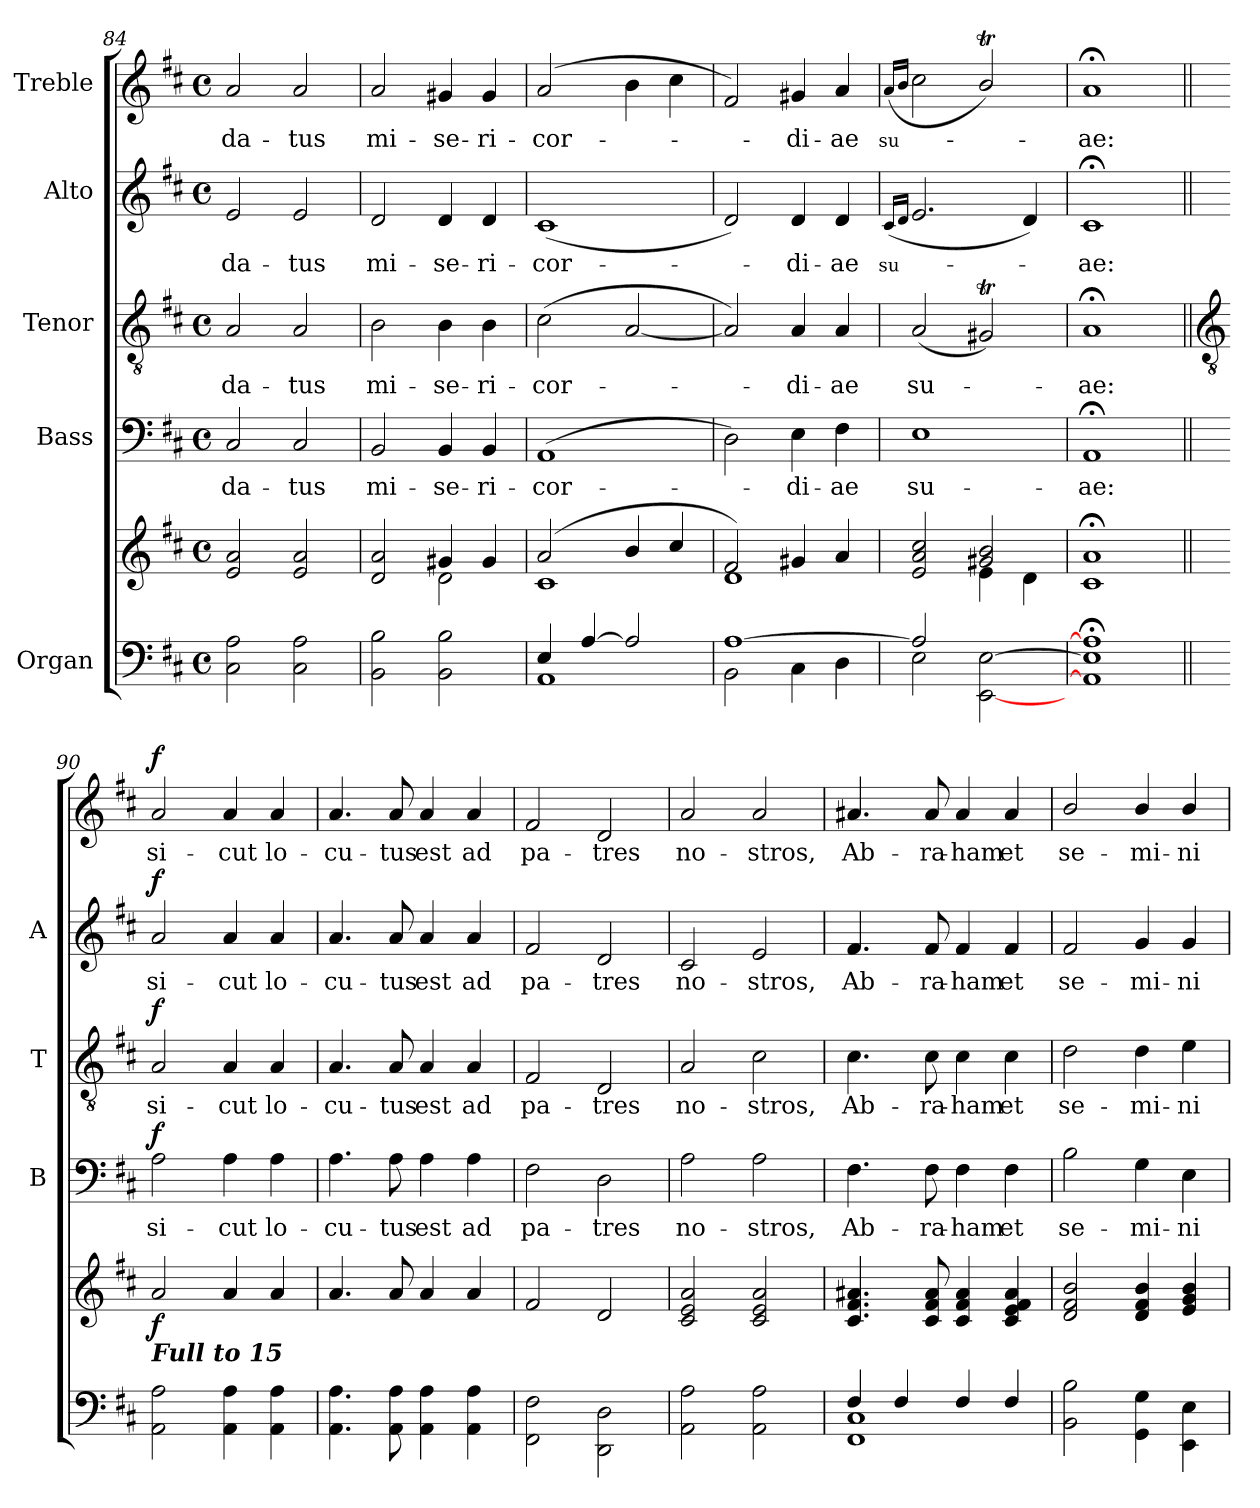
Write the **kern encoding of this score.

**kern	**kern	**dynam	**kern	**text	**dynam	**kern	**text	**dynam	**kern	**text	**dynam	**kern	**text	**dynam
*part5	*part5	*part5	*part4	*part4	*part4	*part3	*part3	*part3	*part2	*part2	*part2	*part1	*part1	*part1
*staff6	*staff5	*staff5/6	*staff4	*staff4	*staff4	*staff3	*staff3	*staff3	*staff2	*staff2	*staff2	*staff1	*staff1	*staff1
*I"Organ	*	*	*I"Bass	*	*	*I"Tenor	*	*	*I"Alto	*	*	*I"Treble	*	*
*	*	*	*I'B	*	*	*I'T	*	*	*I'A	*	*	*	*	*
*clefF4	*clefG2	*	*clefF4	*	*	*clefGv2	*	*	*clefG2	*	*	*clefG2	*	*
*k[f#c#]	*k[f#c#]	*	*k[f#c#]	*	*	*k[f#c#]	*	*	*k[f#c#]	*	*	*k[f#c#]	*	*
*D:	*D:	*	*D:	*	*	*D:	*	*	*D:	*	*	*D:	*	*
*M4/4	*M4/4	*	*M4/4	*	*	*M4/4	*	*	*M4/4	*	*	*M4/4	*	*
*met(c)	*met(c)	*	*met(c)	*	*	*met(c)	*	*	*met(c)	*	*	*met(c)	*	*
=84	=84	=84	=84	=84	=84	=84	=84	=84	=84	=84	=84	=84	=84	=84
*^	*^	*	*	*	*	*	*	*	*	*	*	*	*	*
!	!	!	!	!	!	!LO:LY:b	!	!	!LO:LY:b	!	!	!LO:LY:b	!	!	!LO:LY:b	!
1ryy	2C#\ 2A\	2e 2a	1ryy	.	2C#	-da-	.	2A	-da-	.	2e	-da-	.	2a	-da-	.
!	!	!	!	!	!	!LO:LY:b	!	!	!LO:LY:b	!	!	!LO:LY:b	!	!	!LO:LY:b	!
.	2C#\ 2A\	2e 2a	.	.	2C#	-tus	.	2A	-tus	.	2e	-tus	.	2a	-tus	.
=85	=85	=85	=85	=85	=85	=85	=85	=85	=85	=85	=85	=85	=85	=85	=85	=85
!	!	!	!	!	!	!LO:LY:b	!	!	!LO:LY:b	!	!	!LO:LY:b	!	!	!LO:LY:b	!
1ryy	2BB\ 2B\	2d 2a	2ryy	.	2BB	mi-	.	2B	mi-	.	2d	mi-	.	2a	mi-	.
!	!	!	!	!	!	!LO:LY:b	!	!	!LO:LY:b	!	!	!LO:LY:b	!	!	!LO:LY:b	!
.	2BB\ 2B\	4g#X	2d\	.	4BB	-se-	.	4B	-se-	.	4d	-se-	.	4g#X	-se-	.
!	!	!	!	!	!	!LO:LY:b	!	!	!LO:LY:b	!	!	!LO:LY:b	!	!	!LO:LY:b	!
.	.	4g#	.	.	4BB	-ri-	.	4B	-ri-	.	4d	-ri-	.	4g#	-ri-	.
=86	=86	=86	=86	=86	=86	=86	=86	=86	=86	=86	=86	=86	=86	=86	=86	=86
!	!	!	!	!	!	!LO:LY:b	!	!	!LO:LY:b	!	!	!LO:LY:b	!	!	!LO:LY:b	!
4E/	1AA\	(>2a	1c#\	.	(>1AA	-cor-	.	(<2c#	-cor-	.	(<1c#	-cor-	.	(>2a	-cor-	.
[4A/	.	.	.	.	.	.	.	.	.	.	.	.	.	.	.	.
2A/]	.	4b	.	.	.	.	.	[2A	.	.	.	.	.	4b	.	.
.	.	4cc#	.	.	.	.	.	.	.	.	.	.	.	4cc#	.	.
=87	=87	=87	=87	=87	=87	=87	=87	=87	=87	=87	=87	=87	=87	=87	=87	=87
[1A/	2BB\	2f#)	1d\	.	2D)	.	.	2A])	.	.	2d)	.	.	2f#)	.	.
!	!	!	!	!	!	!LO:LY:b	!	!	!LO:LY:b	!	!	!LO:LY:b	!	!	!LO:LY:b	!
.	4C#\	4g#X	.	.	4E	di-	.	4A	di-	.	4d	di-	.	4g#X	di-	.
!	!	!	!	!	!	!LO:LY:b	!	!	!LO:LY:b	!	!	!LO:LY:b	!	!	!LO:LY:b	!
.	4D\	4a	.	.	4F#	-ae	.	4A	-ae	.	4d	-ae	.	4a	-ae	.
=88	=88	=88	=88	=88	=88	=88	=88	=88	=88	=88	=88	=88	=88	=88	=88	=88
!	!	!	!	!	!	!	!	!	!	!	!	!LO:LY:b	!	!	!LO:LY:b	!
.	.	.	.	.	.	.	.	.	.	.	(<16qqc#LL	su-	.	(>16qqaLL	su-	.
.	.	.	.	.	.	.	.	.	.	.	16qqdJJ	.	.	16qqbJJ	.	.
!	!	!	!	!	!	!LO:LY:b	!	!	!LO:LY:b	!	!	!	!	!	!	!
2A/]	2E\	2e 2a 2cc#	2ryy	.	1E	su-	.	(<2A	su-	.	2.e	.	.	2cc#	.	.
2ryy	[2EE\ [2E\	2g#X/ 2b/	4e\	.	.	.	.	2G#Xt)	.	.	.	.	.	2bT/)	.	.
.	.	.	4d\	.	.	.	.	.	.	.	4d)	.	.	.	.	.
*v	*v	*	*	*	*	*	*	*	*	*	*	*	*	*	*	*
=89	=89	=89	=89	=89	=89	=89	=89	=89	=89	=89	=89	=89	=89	=89	=89
!	!	!	!	!	!LO:LY:b	!	!	!LO:LY:b	!	!	!LO:LY:b	!	!	!LO:LY:b	!
1AA\]; 1E\]; 1A\];	1c#;< 1a;<	1ryy	.	1AA;<	-ae:	.	1A;<	ae:	.	1c#;<	ae:	.	1a;<	ae:	.
!!LO:LB:g=z
=90||	=90||	=90||	=90||	=90||	=90||	=90||	=90||	=90||	=90||	=90||	=90||	=90||	=90||	=90||	=90||
*	*	*	*	*	*	*	*clefGv2	*	*	*	*	*	*	*	*
*^	*	*	*	*	*	*	*	*	*	*	*	*	*	*	*
!	!	!LO:TX:b:Bi:t=Full to 15	!	!	!	!	!	!	!	!	!	!	!	!	!	!
!	!	!	!	!LO:DY:b	!	!LO:LY:b	!LO:DY:b	!	!LO:LY:b	!LO:DY:b	!	!LO:LY:b	!LO:DY:b	!	!LO:LY:b	!LO:DY:b
1ryy	2AA 2A	2a	1ryy	f	2A	si-	f	2A	si-	f	2a	si-	f	2a	si-	f
!	!	!	!	!	!	!LO:LY:b	!	!	!LO:LY:b	!	!	!LO:LY:b	!	!	!LO:LY:b	!
.	4AA 4A	4a	.	.	4A	-cut	.	4A	-cut	.	4a	-cut	.	4a	-cut	.
!	!	!	!	!	!	!LO:LY:b	!	!	!LO:LY:b	!	!	!LO:LY:b	!	!	!LO:LY:b	!
.	4AA 4A	4a	.	.	4A	lo-	.	4A	lo-	.	4a	lo-	.	4a	lo-	.
=91	=91	=91	=91	=91	=91	=91	=91	=91	=91	=91	=91	=91	=91	=91	=91	=91
!	!	!	!	!	!	!LO:LY:b	!	!	!LO:LY:b	!	!	!LO:LY:b	!	!	!LO:LY:b	!
1ryy	4.AA 4.A	4.a	1ryy	.	4.A	-cu-	.	4.A	-cu-	.	4.a	-cu-	.	4.a	-cu-	.
!	!	!	!	!	!	!LO:LY:b	!	!	!LO:LY:b	!	!	!LO:LY:b	!	!	!LO:LY:b	!
.	8AA 8A	8a	.	.	8A	-tus	.	8A	-tus	.	8a	-tus	.	8a	-tus	.
!	!	!	!	!	!	!LO:LY:b	!	!	!LO:LY:b	!	!	!LO:LY:b	!	!	!LO:LY:b	!
.	4AA 4A	4a	.	.	4A	est	.	4A	est	.	4a	est	.	4a	est	.
!	!	!	!	!	!	!LO:LY:b	!	!	!LO:LY:b	!	!	!LO:LY:b	!	!	!LO:LY:b	!
.	4AA 4A	4a	.	.	4A	ad	.	4A	ad	.	4a	ad	.	4a	ad	.
=92	=92	=92	=92	=92	=92	=92	=92	=92	=92	=92	=92	=92	=92	=92	=92	=92
!	!	!	!	!	!	!LO:LY:b	!	!	!LO:LY:b	!	!	!LO:LY:b	!	!	!LO:LY:b	!
1ryy	2FF# 2F#	2f#	1ryy	.	2F#	pa-	.	2F#	pa-	.	2f#	pa-	.	2f#	pa-	.
!	!	!	!	!	!	!LO:LY:b	!	!	!LO:LY:b	!	!	!LO:LY:b	!	!	!LO:LY:b	!
.	2DD 2D	2d	.	.	2D	-tres	.	2D	-tres	.	2d	-tres	.	2d	-tres	.
=93	=93	=93	=93	=93	=93	=93	=93	=93	=93	=93	=93	=93	=93	=93	=93	=93
!	!	!	!	!	!	!LO:LY:b	!	!	!LO:LY:b	!	!	!LO:LY:b	!	!	!LO:LY:b	!
1ryy	2AA 2A	2c# 2e 2a	1ryy	.	2A	no-	.	2A	no-	.	2c#	no-	.	2a	no-	.
!	!	!	!	!	!	!LO:LY:b	!	!	!LO:LY:b	!	!	!LO:LY:b	!	!	!LO:LY:b	!
.	2AA 2A	2c# 2e 2a	.	.	2A	-stros,	.	2c#	-stros,	.	2e	-stros,	.	2a	-stros,	.
*	*	*v	*v	*	*	*	*	*	*	*	*	*	*	*	*	*
=94	=94	=94	=94	=94	=94	=94	=94	=94	=94	=94	=94	=94	=94	=94	=94
*	*^	*	*	*	*	*	*	*	*	*	*	*	*	*	*
!	!	!	!	!	!	!LO:LY:b	!	!	!LO:LY:b	!	!	!LO:LY:b	!	!	!LO:LY:b	!
4F#/	1ryy	1FF# 1C#	4.c# 4.f# 4.a#X	.	4.F#	Ab-	.	4.c#	Ab-	.	4.f#	Ab-	.	4.a#X	Ab-	.
4F#/	.	.	.	.	.	.	.	.	.	.	.	.	.	.	.	.
!	!	!	!	!	!	!LO:LY:b	!	!	!LO:LY:b	!	!	!LO:LY:b	!	!	!LO:LY:b	!
.	.	.	8c# 8f# 8a#	.	8F#	-ra-	.	8c#	-ra-	.	8f#	-ra-	.	8a#	-ra-	.
!	!	!	!	!	!	!LO:LY:b	!	!	!LO:LY:b	!	!	!LO:LY:b	!	!	!LO:LY:b	!
4F#/	.	.	4c# 4f# 4a#	.	4F#	-ham	.	4c#	-ham	.	4f#	-ham	.	4a#	-ham	.
!	!	!	!	!	!	!LO:LY:b	!	!	!LO:LY:b	!	!	!LO:LY:b	!	!	!LO:LY:b	!
4F#/	.	.	4c# 4e 4f# 4a#	.	4F#	et	.	4c#	et	.	4f#	et	.	4a#	et	.
*	*v	*v	*	*	*	*	*	*	*	*	*	*	*	*	*	*
=95	=95	=95	=95	=95	=95	=95	=95	=95	=95	=95	=95	=95	=95	=95	=95
*	*	*^	*	*	*	*	*	*	*	*	*	*	*	*	*
!	!	!	!	!	!	!LO:LY:b	!	!	!LO:LY:b	!	!	!LO:LY:b	!	!	!LO:LY:b	!
1ryy	2BB 2B	2d 2f# 2b	1ryy	.	2B	se-	.	2d\	se-	.	2f#/	se-	.	2b/	se-	.
!	!	!	!	!	!	!LO:LY:b	!	!	!LO:LY:b	!	!	!LO:LY:b	!	!	!LO:LY:b	!
.	4GG 4G	4d 4f# 4b	.	.	4G	-mi-	.	4d\	-mi-	.	4g/	-mi-	.	4b/	-mi-	.
!	!	!	!	!	!	!LO:LY:b	!	!	!LO:LY:b	!	!	!LO:LY:b	!	!	!LO:LY:b	!
.	4EE 4E	4e 4g 4b	.	.	4E	-ni	.	4e\	-ni	.	4g/	-ni	.	4b/	-ni	.
*v	*v	*	*	*	*	*	*	*	*	*	*	*	*	*	*	*
*	*v	*v	*	*	*	*	*	*	*	*	*	*	*	*	*
=	=	=	=	=	=	=	=	=	=	=	=	=	=	=
*-	*-	*-	*-	*-	*-	*-	*-	*-	*-	*-	*-	*-	*-	*-
